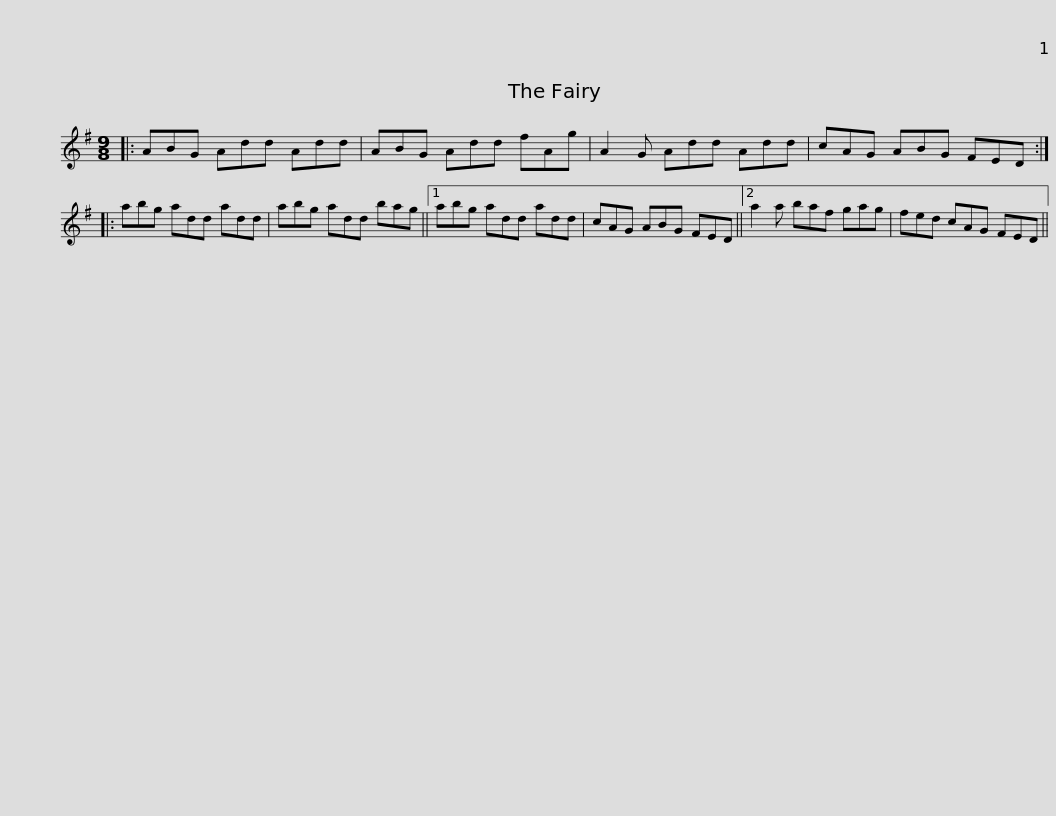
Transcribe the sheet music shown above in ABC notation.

X:1
L:1/8
M:9/8
I:linebreak $
K:G
V:1 treble
V:1
|: ABG Add Add | ABG Add fAg | A2 G Add Add | cAG ABG FED ::$ abg add add | %5
 abg add bag ||1 abg add add | cAG ABG FED ||2$ a2 a baf gag | fed cAG FED || %10
